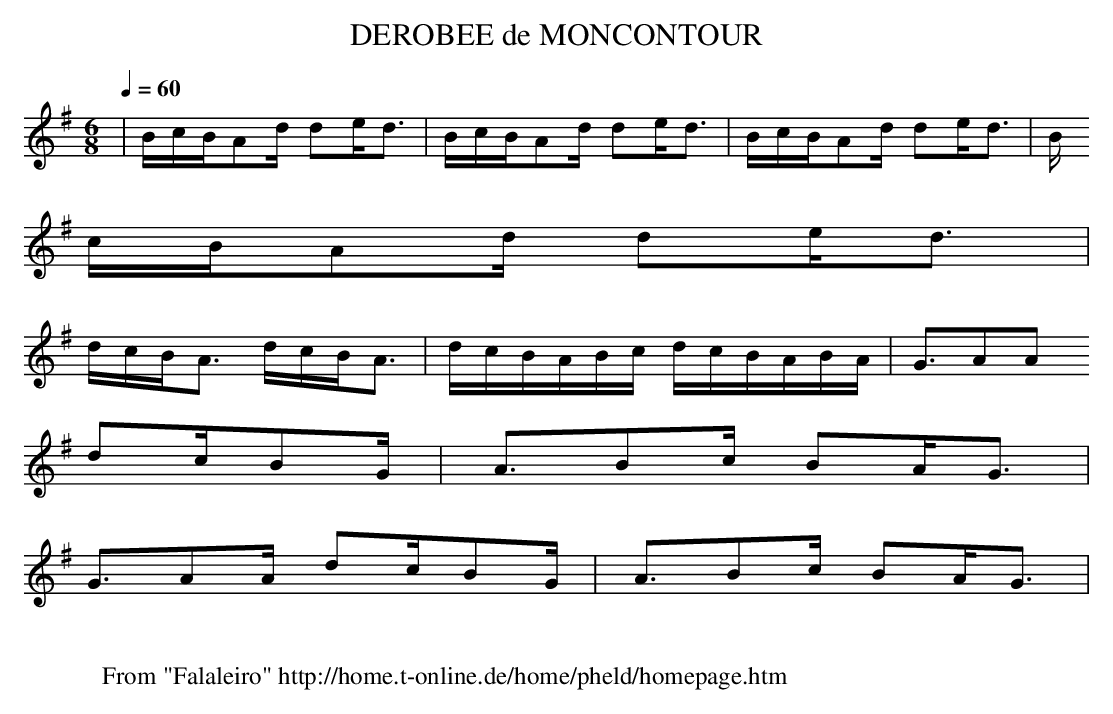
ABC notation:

X:1
T:DEROBEE de MONCONTOUR
M:6/8
L:1/8
Q:1/4=60
K:G
|B/2c/2B/2Ad/2 de/2d3/2|B/2c/2B/2Ad/2 de/2d3/2|B/2c/2B/2Ad/2 de/2d3/2|B/
2c/2B/2Ad/2 de/2d3/2|
d/2c/2B/2A3/2 d/2c/2B/2A3/2|d/2c/2B/2A/2B/2c/2 d/2c/2B/2A/2B/2A/2|G3/2AA
/2 dc/2BG/2|A3/2Bc/2 BA/2G3/2|
G3/2AA/2 dc/2BG/2|A3/2Bc/2 BA/2G3/2|
W:
W: From "Falaleiro" http://home.t-online.de/home/pheld/homepage.htm
